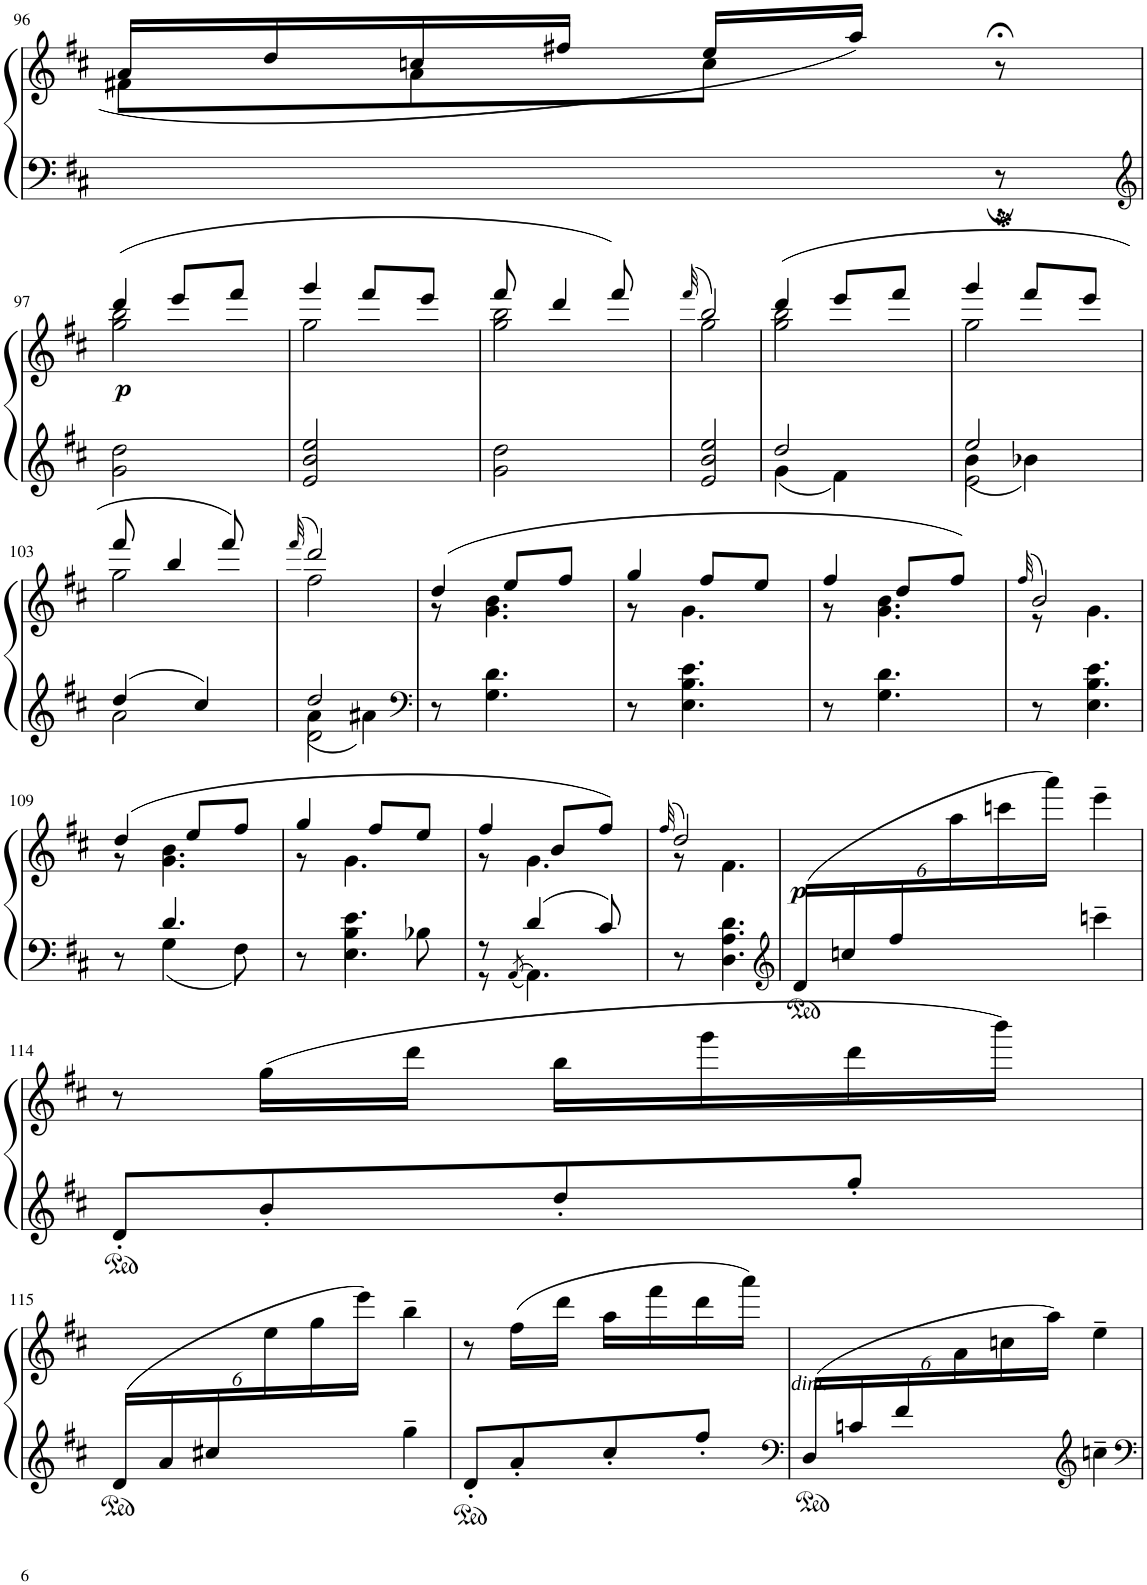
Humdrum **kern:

**kern	**kern	**dynam
*part1	*part1	*part1
*staff2	*staff1	*staff1/2
*I"Piano	*	*
*I'Pno	*	*
!!LO:PB:g=z
*clefF4	*clefG2	*
*k[f#c#]	*k[f#c#]	*
*M2/4	*M2/4	*
=96	=96	=96
*	*^	*
4.ryy	16a/LL	8f#X'\L	.
.	16dd/	.	.
.	16ccn/	8a'\	.
.	16ff#X/JJ	.	.
.	16ee/LL	8cc'\J	.
.	16aa/JJ	.	.
8r;	8r;<	8ryy	.
!!LO:LB:g=z	!!
=97	=97	=97	=97
*clefG2	*	*	*
!	!	!	!LO:DY:b
2g\ 2dd\	(4ddd/	2gg\ 2bb\	p
.	8eee/L	.	.
.	8fff#/J	.	.
=98	=98	=98	=98
2e/ 2b/ 2ee/	4ggg/	2gg\	.
.	8fff#/L	.	.
.	8eee/J	.	.
=99	=99	=99	=99
2g\ 2dd\	8fff#/	2gg\ 2bb\	.
.	4ddd/	.	.
.	8fff#/)	.	.
=100	=100	=100	=100
.	(32qfff#/	.	.
2e/ 2b/ 2ee/	2bb/)	2gg\	.
=101	=101	=101	=101
*^	*	*	*
2dd/	4g\	(4ddd/	2gg\ 2bb\	.
.	4f#\	8eee/L	.	.
.	.	8fff#/J	.	.
=102	=102	=102	=102	=102
*	*^	*	*	*
2ee/	4b\	2e\	4ggg/	2gg\	.
.	4b-X\	.	8fff#/L	.	.
.	.	.	8eee/J	.	.
*	*v	*v	*	*	*
!!LO:LB:g=z	!!
=103	=103	=103	=103	=103
4dd/	2a\	8fff#/	2gg\	.
.	.	4bb/	.	.
4cc#/	.	.	.	.
.	.	8fff#/)	.	.
*v	*v	*	*	*
=104	=104	=104	=104
.	(32qfff#/	.	.
*^	*	*	*
*	*^	*	*	*
2dd/	4a\	2d\	2ddd/)	2ff#\	.
.	4a#X\	.	.	.	.
*v	*v	*v	*	*	*
=105	=105	=105	=105
*clefF4	*	*	*
8r	(4dd/	8r	.
4.G\ 4.d\	.	4.g\ 4.b\	.
.	8ee/L	.	.
.	8ff#/J	.	.
=106	=106	=106	=106
8r	4gg/	8r	.
4.E\ 4.B\ 4.e\	.	4.g\	.
.	8ff#/L	.	.
.	8ee/J	.	.
=107	=107	=107	=107
8r	4ff#/	8r	.
4.G\ 4.d\	.	4.g\ 4.b\	.
.	8dd/L	.	.
.	8ff#/J)	.	.
=108	=108	=108	=108
.	(32qff#/	.	.
8r	2b/)	8r	.
4.E\ 4.B\ 4.e\	.	4.g\	.
!!LO:LB:g=z	!!
=109	=109	=109	=109
*^	*	*	*
8r	8ryy	(4dd/	8r	.
4.d/	4G\	.	4.g\ 4.b\	.
.	.	8ee/L	.	.
.	8F#\	8ff#/J	.	.
=110	=110	=110	=110	=110
*	*^	*	*	*
8r	8ryy	8ryy	4gg/	8r	.
4.e\	4B\	4.E\	.	4.g\	.
.	.	.	8ff#/L	.	.
.	8B-X\	.	8ee/J	.	.
*	*v	*v	*	*	*
=111	=111	=111	=111	=111
8r	8r	4ff#/	8r	.
.	[8qAA/	.	.	.
4d/	4.AA\]	.	4.g\	.
.	.	8b/L	.	.
8c#/	.	8ff#/J)	.	.
*v	*v	*	*	*
=112	=112	=112	=112
.	(32qff#/	.	.
8r	2dd/)	8r	.
4.D\ 4.A\ 4.d\	.	4.f#\	.
*	*v	*v	*
=113	=113	=113
*clefG2	*	*
*Xbrackettup	*	*
*^	*^	*
!	!	!	!	!LO:DY:b
*	*	*v	*v	*
(24d/LL	4ryy	8ryy	p
24ccn/	.	.	.
24ff#/	.	.	.
4.ryy	.	24aa\	.
.	.	24cccn\	.
.	.	24aaa\JJ)	.
.	4cccn~\	4eee~\	.
*v	*v	*	*
!!LO:LB:g=z
=114	=114	=114
8d'/L	8r	.
8b'/	(16gg\LL	.
.	16ddd\JJ	.
8dd'/	16bb\LL	.
.	16ggg\	.
8gg'/J	16ddd\	.
.	16bbb\JJ)	.
!!LO:LB:g=z
=115	=115	=115
*^	*	*
(24d/LL	4ryy	8ryy	.
24a/	.	.	.
24cc#X/	.	.	.
4.ryy	.	24ee\	.
.	.	24gg\	.
.	.	24eee\JJ)	.
.	4gg~\	4bb~\	.
*v	*v	*	*
=116	=116	=116
8d'/L	8r	.
8a'/	(16ff#\LL	.
.	16ddd\JJ	.
8cc#'/	16aa\LL	.
.	16fff#\	.
8ff#'/J	16ddd\	.
.	16aaa\JJ)	.
=117	=117	=117
*clefF4	*	*
*^	*	*
!	!	!	!LO:DY:b
(24D/LL	4ryy	8ryy	other-dynamics
24cn/	.	.	.
24f#/	.	.	.
4.ryy	.	24a\	.
.	.	24ccn\	.
.	.	24aa\JJ)	.
*clefG2	*	*	*
.	4ccn~\	4ee~\	.
*v	*v	*	*
=	=	=
*-	*-	*-
